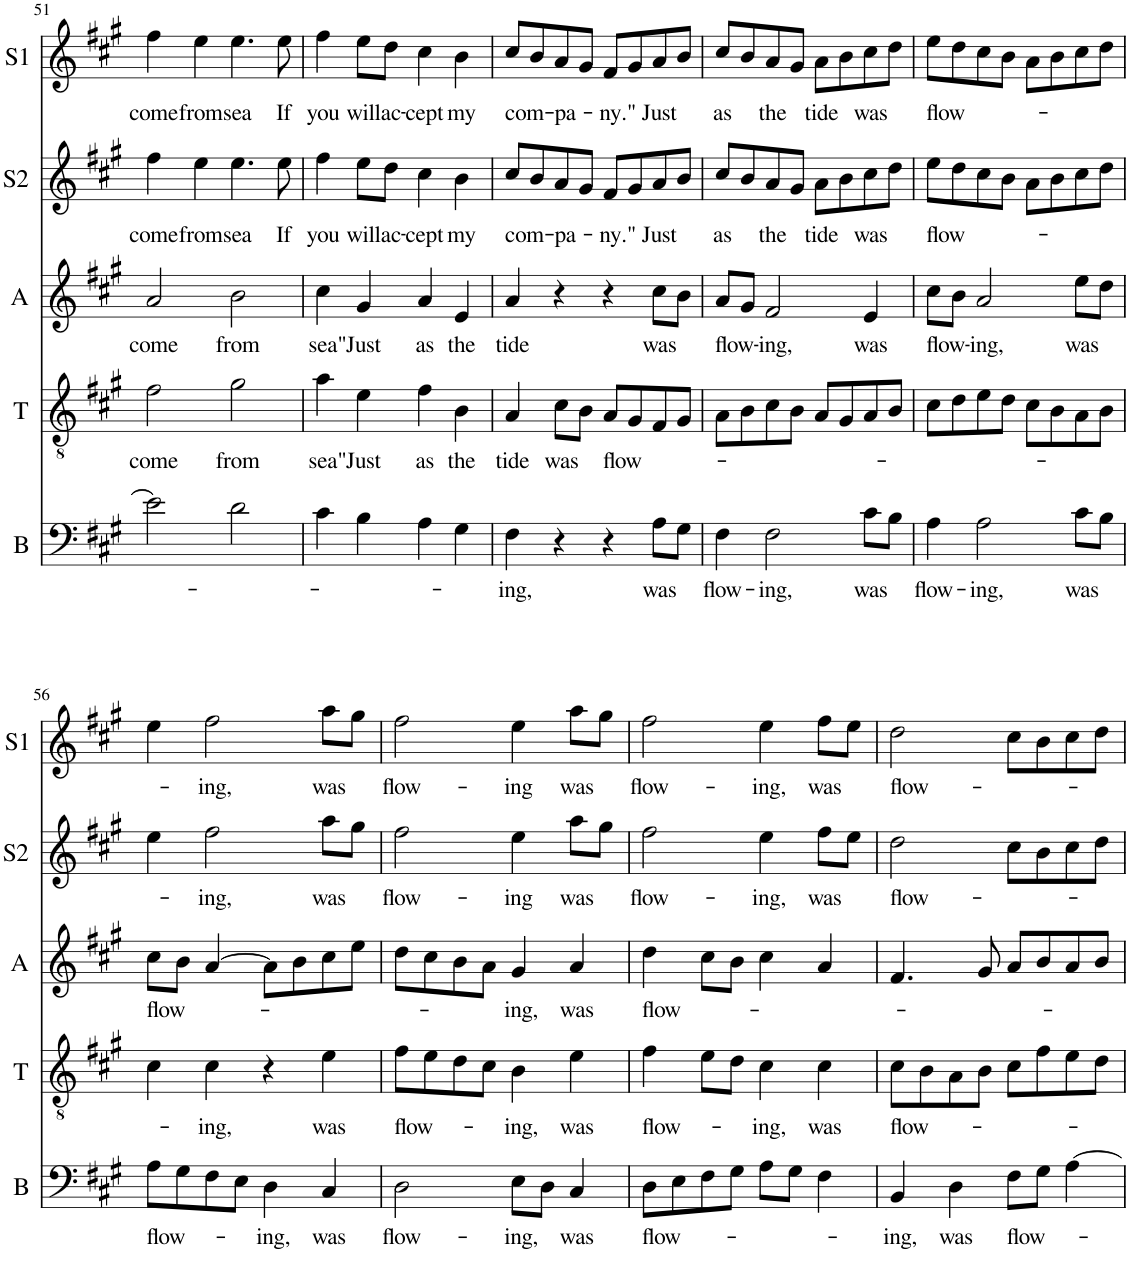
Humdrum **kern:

**kern	**text	**kern	**text	**kern	**text	**kern	**text	**kern	**text
*part5	*part5	*part4	*part4	*part3	*part3	*part2	*part2	*part1	*part1
*staff5	*staff5	*staff4	*staff4	*staff3	*staff3	*staff2	*staff2	*staff1	*staff1
*I"Basse	*	*I"Ténor	*	*I"Alto	*	*I"Soprano 2	*	*I"Soprano 1	*
*I'B	*	*I'T	*	*I'A	*	*I'S2	*	*I'S1	*
!!LO:PB:g=z
*clefF4	*	*clefGv2	*	*clefG2	*	*clefG2	*	*clefG2	*
*k[f#c#g#]	*	*k[f#c#g#]	*	*k[f#c#g#]	*	*k[f#c#g#]	*	*k[f#c#g#]	*
*M4/4	*	*M4/4	*	*M4/4	*	*M4/4	*	*M4/4	*
=51	=51	=51	=51	=51	=51	=51	=51	=51	=51
!	!	!	!LO:LY:b	!	!LO:LY:b	!	!LO:LY:b	!	!LO:LY:b
2e\]	.	2f#\	come	2a/	come	4ff#\	come	4ff#\	come
!	!	!	!	!	!	!	!LO:LY:b	!	!LO:LY:b
.	.	.	.	.	.	4ee\	from	4ee\	from
!	!	!	!LO:LY:b	!	!LO:LY:b	!	!LO:LY:b	!	!LO:LY:b
2d\	.	2g#\	from	2b\	from	4.ee\	sea	4.ee\	sea
!	!	!	!	!	!	!	!LO:LY:b	!	!LO:LY:b
.	.	.	.	.	.	8ee\	If	8ee\	If
=52	=52	=52	=52	=52	=52	=52	=52	=52	=52
!	!	!	!LO:LY:b	!	!LO:LY:b	!	!LO:LY:b	!	!LO:LY:b
4c#\	.	4a\	sea"	4cc#\	sea"	4ff#\	you	4ff#\	you
!	!	!	!LO:LY:b	!	!LO:LY:b	!	!LO:LY:b	!	!LO:LY:b
4B\	.	4e\	Just	4g#/	Just	8ee\L	will	8ee\L	will
!	!	!	!	!	!	!	!LO:LY:b	!	!LO:LY:b
.	.	.	.	.	.	8dd\J	ac-	8dd\J	ac-
!	!	!	!LO:LY:b	!	!LO:LY:b	!	!LO:LY:b	!	!LO:LY:b
4A\	.	4f#\	as	4a/	as	4cc#\	-cept	4cc#\	-cept
!	!	!	!LO:LY:b	!	!LO:LY:b	!	!LO:LY:b	!	!LO:LY:b
4G#\	.	4B\	the	4e/	the	4b\	my	4b\	my
=53	=53	=53	=53	=53	=53	=53	=53	=53	=53
!	!LO:LY:b	!	!LO:LY:b	!	!LO:LY:b	!	!LO:LY:b	!	!LO:LY:b
4F#\	-ing,	4A/	tide	4a/	tide	8cc#/L	com-	8cc#/L	com-
.	.	.	.	.	.	8b/	.	8b/	.
!	!	!	!LO:LY:b	!	!	!	!LO:LY:b	!	!LO:LY:b
4r	.	8c#\L	was	4r	.	8a/	-pa-	8a/	-pa-
.	.	8B\J	.	.	.	8g#/J	.	8g#/J	.
!	!	!	!LO:LY:b	!	!	!	!LO:LY:b	!	!LO:LY:b
4r	.	8A/L	flow-	4r	.	8f#/L	-ny."	8f#/L	-ny."
.	.	8G#/	.	.	.	8g#/	.	8g#/	.
!	!LO:LY:b	!	!	!	!LO:LY:b	!	!LO:LY:b	!	!LO:LY:b
8A\L	was	8F#/	.	8cc#\L	was	8a/	Just	8a/	Just
8G#\J	.	8G#/J	.	8b\J	.	8b/J	.	8b/J	.
=54	=54	=54	=54	=54	=54	=54	=54	=54	=54
!	!LO:LY:b	!	!	!	!LO:LY:b	!	!LO:LY:b	!	!LO:LY:b
4F#\	flow-	8A\L	.	8a/L	flow-	8cc#/L	as	8cc#/L	as
.	.	8B\	.	8g#/J	.	8b/	.	8b/	.
!	!LO:LY:b	!	!	!	!LO:LY:b	!	!LO:LY:b	!	!LO:LY:b
2F#\	-ing,	8c#\	.	2f#/	-ing,	8a/	the	8a/	the
.	.	8B\J	.	.	.	8g#/J	.	8g#/J	.
!	!	!	!	!	!	!	!LO:LY:b	!	!LO:LY:b
.	.	8A/L	.	.	.	8a\L	tide	8a\L	tide
.	.	8G#/	.	.	.	8b\	.	8b\	.
!	!LO:LY:b	!	!	!	!LO:LY:b	!	!LO:LY:b	!	!LO:LY:b
8c#\L	was	8A/	.	4e/	was	8cc#\	was	8cc#\	was
8B\J	.	8B/J	.	.	.	8dd\J	.	8dd\J	.
=55	=55	=55	=55	=55	=55	=55	=55	=55	=55
!	!LO:LY:b	!	!	!	!LO:LY:b	!	!LO:LY:b	!	!LO:LY:b
4A\	flow-	8c#\L	.	8cc#\L	flow-	8ee\L	flow-	8ee\L	flow-
.	.	8d\	.	8b\J	.	8dd\	.	8dd\	.
!	!LO:LY:b	!	!	!	!LO:LY:b	!	!	!	!
2A\	ing,	8e\	.	2a/	-ing,	8cc#\	.	8cc#\	.
.	.	8d\J	.	.	.	8b\J	.	8b\J	.
.	.	8c#\L	.	.	.	8a\L	.	8a\L	.
.	.	8B\	.	.	.	8b\	.	8b\	.
!	!LO:LY:b	!	!	!	!LO:LY:b	!	!	!	!
8c#\L	was	8A\	.	8ee\L	was	8cc#\	.	8cc#\	.
8B\J	.	8B\J	.	8dd\J	.	8dd\J	.	8dd\J	.
!!LO:LB:g=z
=56	=56	=56	=56	=56	=56	=56	=56	=56	=56
!	!LO:LY:b	!	!	!	!LO:LY:b	!	!	!	!
8A\L	flow-	4c#\	.	8cc#\L	flow-	4ee\	.	4ee\	.
8G#\	.	.	.	8b\J	.	.	.	.	.
!	!	!	!LO:LY:b	!	!	!	!LO:LY:b	!	!LO:LY:b
8F#\	.	4c#\	-ing,	[4a/	.	2ff#\	-ing,	2ff#\	-ing,
8E\J	.	.	.	.	.	.	.	.	.
!	!LO:LY:b	!	!	!	!	!	!	!	!
4D\	-ing,	4r	.	8a\L]	.	.	.	.	.
.	.	.	.	8b\	.	.	.	.	.
!	!LO:LY:b	!	!LO:LY:b	!	!	!	!LO:LY:b	!	!LO:LY:b
4C#/	was	4e\	was	8cc#\	.	8aa\L	was	8aa\L	was
.	.	.	.	8ee\J	.	8gg#\J	.	8gg#\J	.
=57	=57	=57	=57	=57	=57	=57	=57	=57	=57
!	!LO:LY:b	!	!LO:LY:b	!	!	!	!LO:LY:b	!	!LO:LY:b
2D\	flow-	8f#\L	flow-	8dd\L	.	2ff#\	flow-	2ff#\	flow-
.	.	8e\	.	8cc#\	.	.	.	.	.
.	.	8d\	.	8b\	.	.	.	.	.
.	.	8c#\J	.	8a\J	.	.	.	.	.
!	!LO:LY:b	!	!LO:LY:b	!	!LO:LY:b	!	!LO:LY:b	!	!LO:LY:b
8E\L	ing,	4B\	-ing,	4g#/	-ing,	4ee\	-ing	4ee\	-ing
8D\J	.	.	.	.	.	.	.	.	.
!	!LO:LY:b	!	!LO:LY:b	!	!LO:LY:b	!	!LO:LY:b	!	!LO:LY:b
4C#/	was	4e\	was	4a/	was	8aa\L	was	8aa\L	was
.	.	.	.	.	.	8gg#\J	.	8gg#\J	.
=58	=58	=58	=58	=58	=58	=58	=58	=58	=58
!	!LO:LY:b	!	!LO:LY:b	!	!LO:LY:b	!	!LO:LY:b	!	!LO:LY:b
8D\L	flow-	4f#\	flow-	4dd\	flow-	2ff#\	flow-	2ff#\	flow-
8E\	.	.	.	.	.	.	.	.	.
8F#\	.	8e\L	.	8cc#\L	.	.	.	.	.
8G#\J	.	8d\J	.	8b\J	.	.	.	.	.
!	!	!	!LO:LY:b	!	!	!	!LO:LY:b	!	!LO:LY:b
8A\L	.	4c#\	-ing,	4cc#\	.	4ee\	-ing,	4ee\	-ing,
8G#\J	.	.	.	.	.	.	.	.	.
!	!	!	!LO:LY:b	!	!	!	!LO:LY:b	!	!LO:LY:b
4F#\	.	4c#\	was	4a/	.	8ff#\L	was	8ff#\L	was
.	.	.	.	.	.	8ee\J	.	8ee\J	.
=59	=59	=59	=59	=59	=59	=59	=59	=59	=59
!	!LO:LY:b	!	!LO:LY:b	!	!	!	!LO:LY:b	!	!LO:LY:b
4BB/	-ing,	8c#\L	flow-	4.f#/	.	2dd\	flow-	2dd\	flow-
.	.	8B\	.	.	.	.	.	.	.
!	!LO:LY:b	!	!	!	!	!	!	!	!
4D\	was	8A\	.	.	.	.	.	.	.
.	.	8B\J	.	8g#/	.	.	.	.	.
!	!LO:LY:b	!	!	!	!	!	!	!	!
8F#\L	flow-	8c#\L	.	8a/L	.	8cc#\L	.	8cc#\L	.
8G#\J	.	8f#\	.	8b/	.	8b\	.	8b\	.
[4A\	.	8e\	.	8a/	.	8cc#\	.	8cc#\	.
.	.	8d\J	.	8b/J	.	8dd\J	.	8dd\J	.
=	=	=	=	=	=	=	=	=	=
*-	*-	*-	*-	*-	*-	*-	*-	*-	*-
